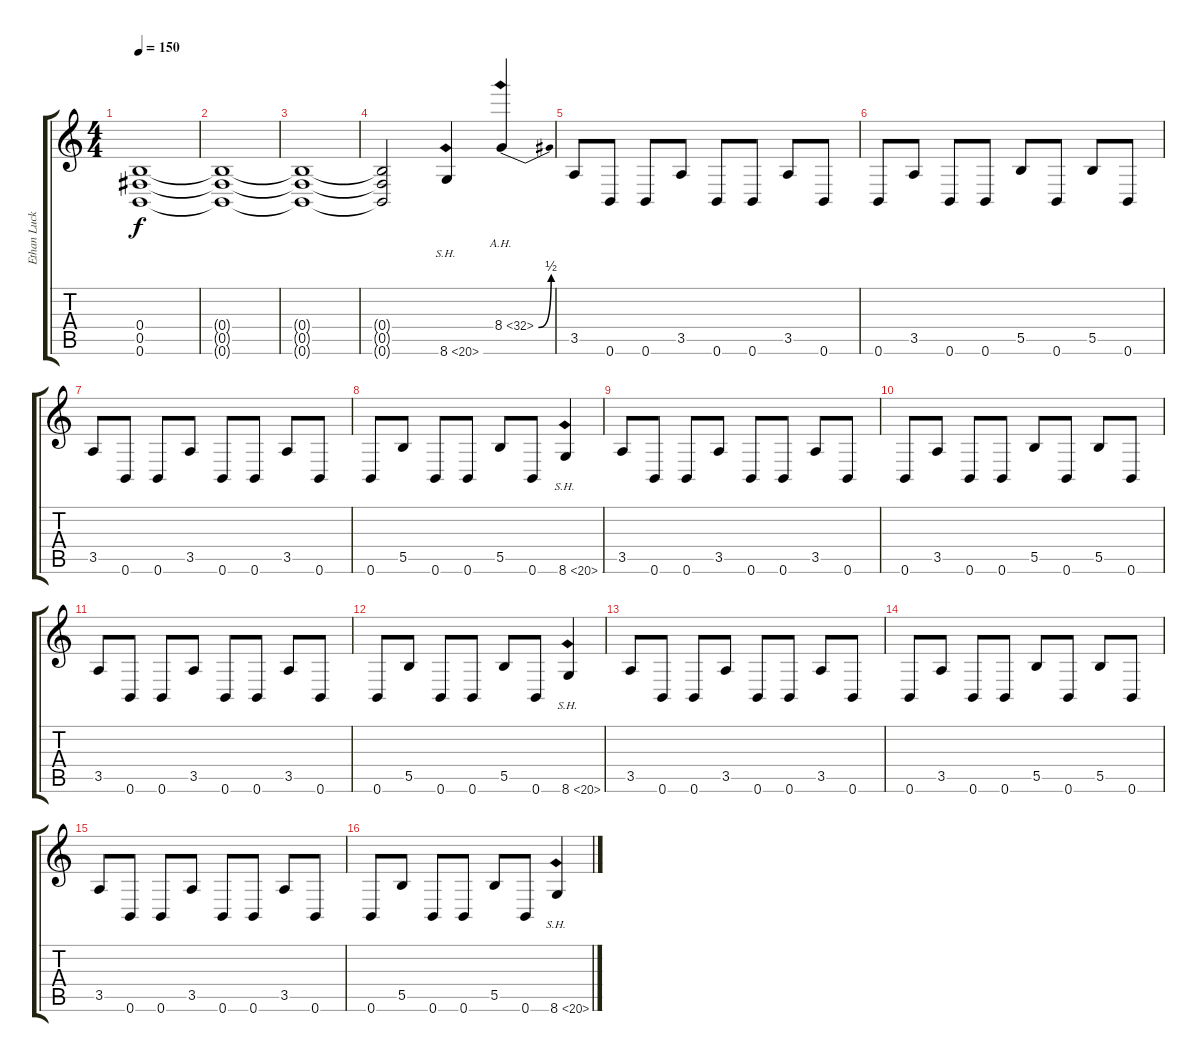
\track ("Ethan Luck" "Ethan Luck") {instrument distortionguitar}
\staff {score tabs}
\tuning (Db4 Ab3 E3 B2 Gb2 B1) {hide}
\ts (4 4)
\tempo 150
\clef g2
\ks c
(0.4 0.5 0.6).1{dy f volume 9 balance 8} |
(0.4{t} 0.5{t} 0.6{t}).1 |
(0.4{t} 0.5{t} 0.6{t}).1 |
(0.4{t} 0.5{t} 0.6{t}).2 8.6{sh 12}.4{volume 13} 8.4{be (bend 0 0 60 2) ah 24}.4 |
3.5.8{balance 16} 0.6.8 0.6.8 3.5.8 0.6.8 0.6.8 3.5.8 0.6.8 |
0.6.8 3.5.8 0.6.8 0.6.8 5.5.8 0.6.8 5.5.8 0.6.8 |
3.5.8 0.6.8 0.6.8 3.5.8 0.6.8 0.6.8 3.5.8 0.6.8 |
0.6.8 5.5.8 0.6.8 0.6.8 5.5.8 0.6.8 8.6{sh 12}.4 |
3.5.8 0.6.8 0.6.8 3.5.8 0.6.8 0.6.8 3.5.8 0.6.8 |
0.6.8 3.5.8 0.6.8 0.6.8 5.5.8 0.6.8 5.5.8 0.6.8 |
3.5.8 0.6.8 0.6.8 3.5.8 0.6.8 0.6.8 3.5.8 0.6.8 |
0.6.8 5.5.8 0.6.8 0.6.8 5.5.8 0.6.8 8.6{sh 12}.4 |
3.5.8 0.6.8 0.6.8 3.5.8 0.6.8 0.6.8 3.5.8 0.6.8 |
0.6.8 3.5.8 0.6.8 0.6.8 5.5.8 0.6.8 5.5.8 0.6.8 |
3.5.8 0.6.8 0.6.8 3.5.8 0.6.8 0.6.8 3.5.8 0.6.8 |
0.6.8 5.5.8 0.6.8 0.6.8 5.5.8 0.6.8 8.6{sh 12}.4
